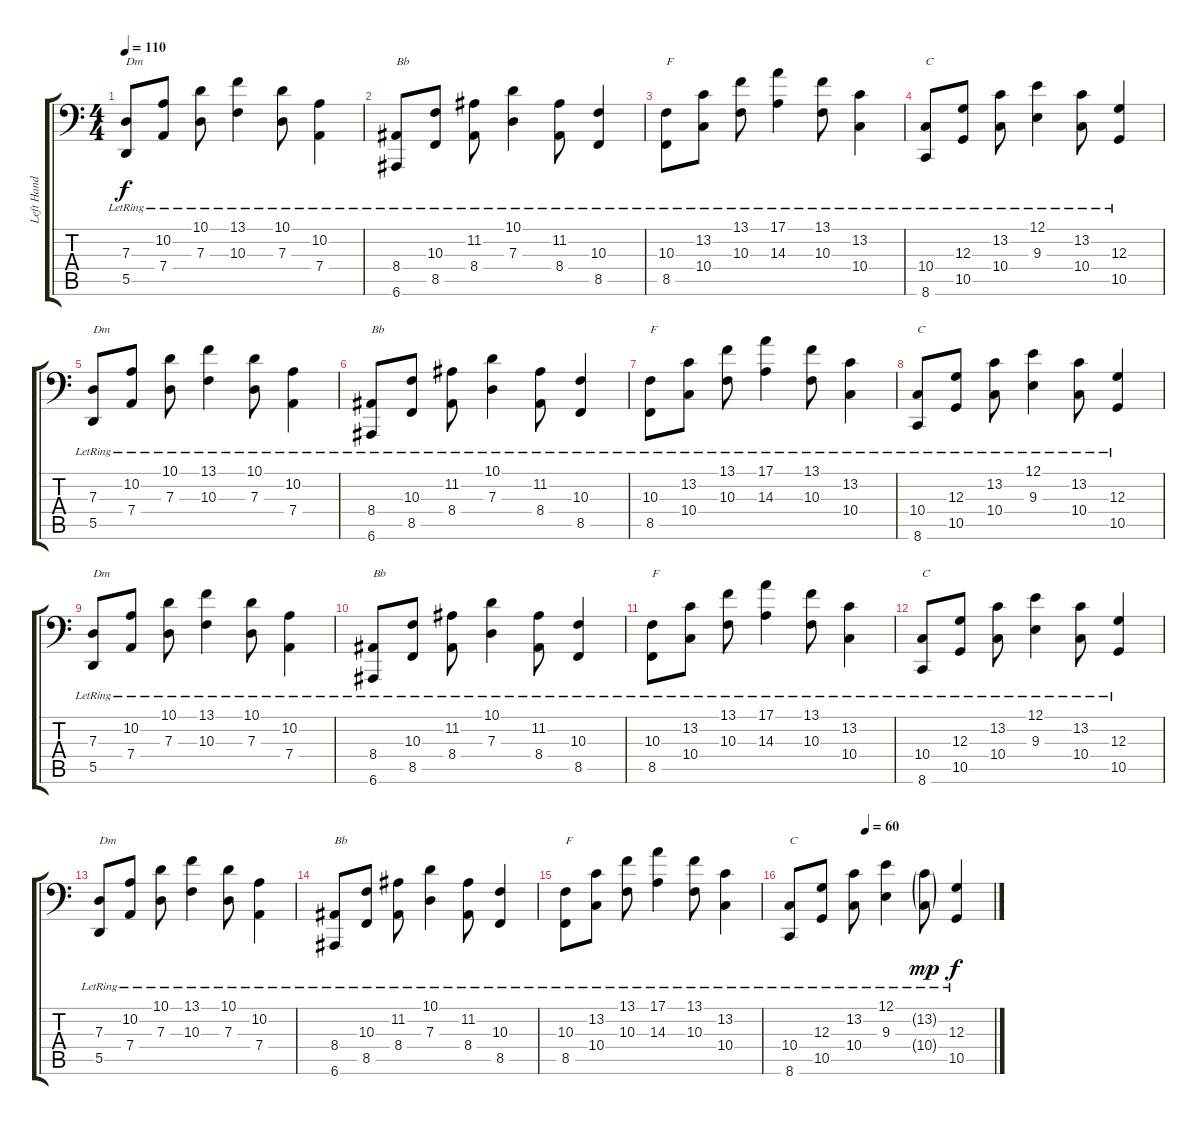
\track ("Left Hand" "Left Hand") {instrument brightacousticpiano}
\staff {score tabs}
\tuning (E3 B2 G2 D2 A1 E1) {hide}
\ts (4 4)
\tempo 110
\clef f4
\ks c
(7.3{lr} 5.5{lr}).8{txt "Dm" dy f} (10.2{lr} 7.4{lr}).8 (10.1{lr} 7.3{lr}).8 (13.1{lr} 10.3{lr}).4 (10.1{lr} 7.3{lr}).8 (10.2{lr} 7.4{lr}).4 |
(8.4{lr} 6.6{lr}).8{txt "Bb"} (10.3{lr} 8.5{lr}).8 (11.2{lr} 8.4{lr}).8 (10.1{lr} 7.3{lr}).4 (11.2{lr} 8.4{lr}).8 (10.3{lr} 8.5{lr}).4 |
(10.3{lr} 8.5{lr}).8{txt "F"} (13.2{lr} 10.4{lr}).8 (13.1{lr} 10.3{lr}).8 (17.1{lr} 14.3{lr}).4 (13.1{lr} 10.3{lr}).8 (13.2{lr} 10.4{lr}).4 |
(10.4{lr} 8.6{lr}).8{txt "C"} (12.3{lr} 10.5{lr}).8 (13.2{lr} 10.4{lr}).8 (12.1{lr} 9.3{lr}).4 (13.2{lr} 10.4{lr}).8 (12.3{lr} 10.5{lr}).4 |
(7.3{lr} 5.5{lr}).8{txt "Dm"} (10.2{lr} 7.4{lr}).8 (10.1{lr} 7.3{lr}).8 (13.1{lr} 10.3{lr}).4 (10.1{lr} 7.3{lr}).8 (10.2{lr} 7.4{lr}).4 |
(8.4{lr} 6.6{lr}).8{txt "Bb"} (10.3{lr} 8.5{lr}).8 (11.2{lr} 8.4{lr}).8 (10.1{lr} 7.3{lr}).4 (11.2{lr} 8.4{lr}).8 (10.3{lr} 8.5{lr}).4 |
(10.3{lr} 8.5{lr}).8{txt "F"} (13.2{lr} 10.4{lr}).8 (13.1{lr} 10.3{lr}).8 (17.1{lr} 14.3{lr}).4 (13.1{lr} 10.3{lr}).8 (13.2{lr} 10.4{lr}).4 |
(10.4{lr} 8.6{lr}).8{txt "C"} (12.3{lr} 10.5{lr}).8 (13.2{lr} 10.4{lr}).8 (12.1{lr} 9.3{lr}).4 (13.2{lr} 10.4{lr}).8 (12.3{lr} 10.5{lr}).4 |
(7.3{lr} 5.5{lr}).8{txt "Dm"} (10.2{lr} 7.4{lr}).8 (10.1{lr} 7.3{lr}).8 (13.1{lr} 10.3{lr}).4 (10.1{lr} 7.3{lr}).8 (10.2{lr} 7.4{lr}).4 |
(8.4{lr} 6.6{lr}).8{txt "Bb"} (10.3{lr} 8.5{lr}).8 (11.2{lr} 8.4{lr}).8 (10.1{lr} 7.3{lr}).4 (11.2{lr} 8.4{lr}).8 (10.3{lr} 8.5{lr}).4 |
(10.3{lr} 8.5{lr}).8{txt "F"} (13.2{lr} 10.4{lr}).8 (13.1{lr} 10.3{lr}).8 (17.1{lr} 14.3{lr}).4 (13.1{lr} 10.3{lr}).8 (13.2{lr} 10.4{lr}).4 |
(10.4{lr} 8.6{lr}).8{txt "C"} (12.3{lr} 10.5{lr}).8 (13.2{lr} 10.4{lr}).8 (12.1{lr} 9.3{lr}).4 (13.2{lr} 10.4{lr}).8 (12.3{lr} 10.5{lr}).4 |
(7.3{lr} 5.5{lr}).8{txt "Dm"} (10.2{lr} 7.4{lr}).8 (10.1{lr} 7.3{lr}).8 (13.1{lr} 10.3{lr}).4 (10.1{lr} 7.3{lr}).8 (10.2{lr} 7.4{lr}).4 |
(8.4{lr} 6.6{lr}).8{txt "Bb"} (10.3{lr} 8.5{lr}).8 (11.2{lr} 8.4{lr}).8 (10.1{lr} 7.3{lr}).4 (11.2{lr} 8.4{lr}).8 (10.3{lr} 8.5{lr}).4 |
(10.3{lr} 8.5{lr}).8{txt "F"} (13.2{lr} 10.4{lr}).8 (13.1{lr} 10.3{lr}).8 (17.1{lr} 14.3{lr}).4 (13.1{lr} 10.3{lr}).8 (13.2{lr} 10.4{lr}).4 |
\tempo (60 0.375)
(10.4{lr} 8.6{lr}).8{txt "C"} (12.3{lr} 10.5{lr}).8 (13.2{lr} 10.4{lr}).8 (12.1{lr} 9.3{lr}).4 (13.2{g lr} 10.4{g lr}).8{dy mp} (12.3{lr} 10.5{lr}).4{dy f}
